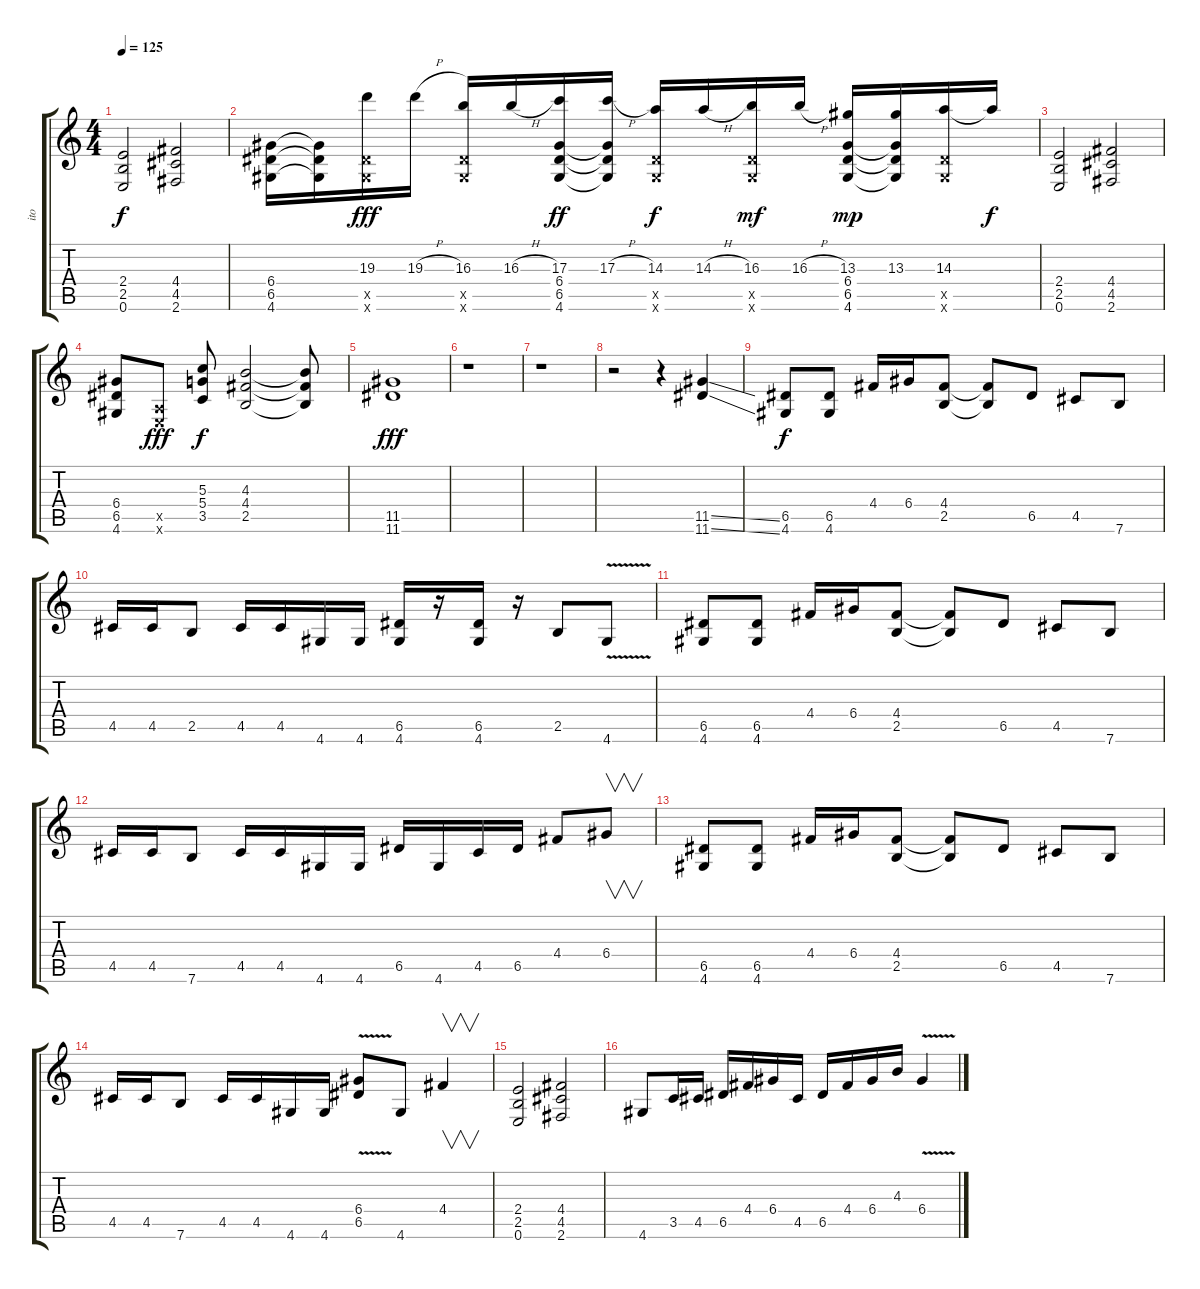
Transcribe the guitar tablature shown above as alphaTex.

\track ("ito" "ito") {instrument distortionguitar}
\staff {score tabs}
\tuning (E4 B3 G3 D3 A2 E2) {hide}
\ts (4 4)
\tempo 125
\clef g2
\ks c
(2.4 2.5 0.6).2{dy f} (4.4 4.5 2.6).2 |
(6.4 6.5 4.6).16 (6.4{t} 6.5{t} 4.6{t}).16 (19.3 6.5{x} 4.6{x}).16{dy fff} 19.3{h}.16 (16.3 6.5{x} 4.6{x}).16 16.3{h}.16 (17.3 6.4 6.5 4.6).16{dy ff} (17.3{h} 6.4{t} 6.5{t} 4.6{t}).16 (14.3 6.5{x} 4.6{x}).16{dy f} 14.3{h}.16 (16.3 6.5{x} 4.6{x}).16{dy mf} 16.3{h}.16 (13.3 6.4 6.5 4.6).16{dy mp} (13.3 6.4{t} 6.5{t} 4.6{t}).16 (14.3 6.5{x} 4.6{x}).16 14.3{t}.16{dy f} |
(2.4 2.5 0.6).2 (4.4 4.5 2.6).2 |
(6.4 6.5 4.6).8 (0.5{x} 0.6{x}).8{dy fff} (5.3 5.4 3.5).8{dy f} (4.3 4.4 2.5).2 (4.3{t} 4.4{t} 2.5{t}).8 |
(11.5 11.6).1{dy fff} |
r.1 |
r.1 |
r.2 r.4 (11.5{ss} 11.6{ss}).4 |
(6.5 4.6).8{dy f} (6.5 4.6).8 4.4.16 6.4.16 (4.4 2.5).8 (4.4{t} 2.5{t}).8 6.5.8 4.5.8 7.6.8 |
4.5.16 4.5.16 2.5.8 4.5.16 4.5.16 4.6.16 4.6.16 (6.5 4.6).16 r.16 (6.5 4.6).16 r.16 2.5.8 4.6{v}.8 |
(6.5 4.6).8 (6.5 4.6).8 4.4.16 6.4.16 (4.4 2.5).8 (4.4{t} 2.5{t}).8 6.5.8 4.5.8 7.6.8 |
4.5.16 4.5.16 7.6.8 4.5.16 4.5.16 4.6.16 4.6.16 6.5.16 4.6.16 4.5.16 6.5.16 4.4.8 6.4.8{v} |
(6.5 4.6).8 (6.5 4.6).8 4.4.16 6.4.16 (4.4 2.5).8 (4.4{t} 2.5{t}).8 6.5.8 4.5.8 7.6.8 |
4.5.16 4.5.16 7.6.8 4.5.16 4.5.16 4.6.16 4.6.16 (6.4{v} 6.5{v}).8 4.6.8 4.4.4{v} |
(2.4 2.5 0.6).2 (4.4 4.5 2.6).2 |
4.6.8 3.5.16 4.5.16 6.5.16 4.4.16 6.4.16 4.5.16 6.5.16 4.4.16 6.4.16 4.3.16 6.4{v}.4
